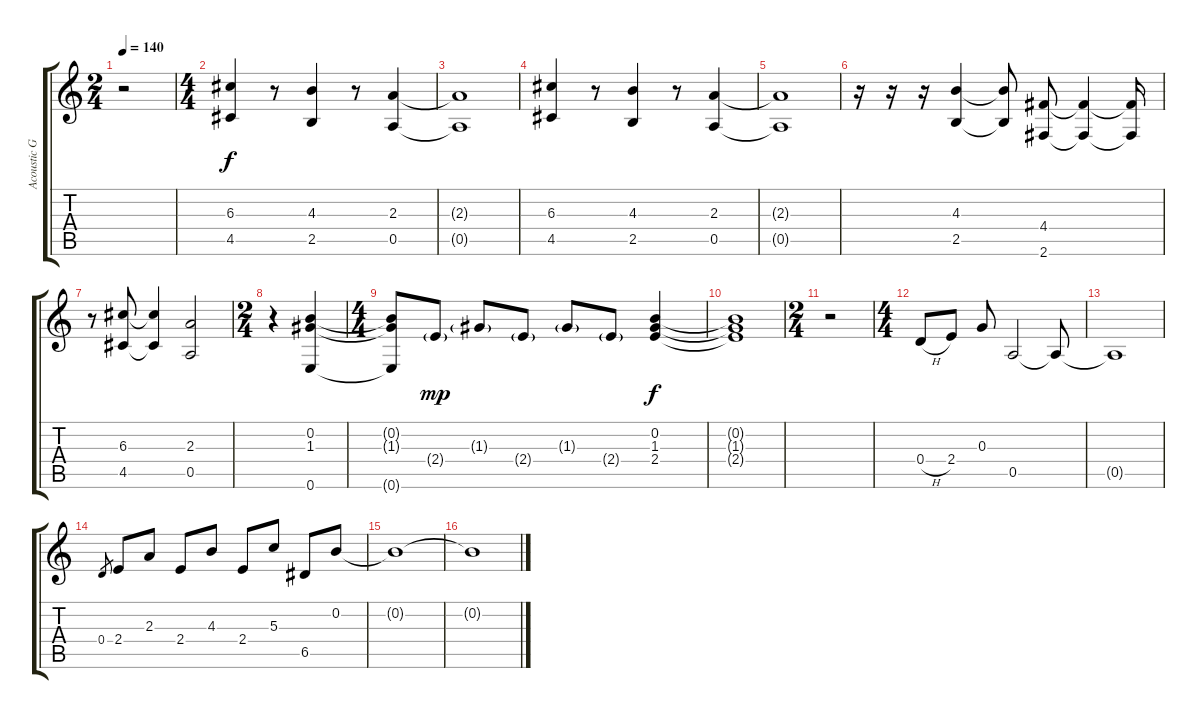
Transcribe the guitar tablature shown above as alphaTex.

\track ("Acoustic Guitar" "Acoustic G") {instrument acousticguitarsteel}
\staff {score tabs}
\tuning (E4 B3 G3 D3 A2 E2) {hide}
\ts (2 4)
\tempo 140
\clef g2
\ks c
r.2{dy mp} |
\ts (4 4)
(6.3 4.5).4{dy f} r.8 (4.3 2.5).4 r.8 (2.3 0.5).4 |
(2.3{t} 0.5{t}).1 |
(6.3 4.5).4 r.8 (4.3 2.5).4 r.8 (2.3 0.5).4 |
(2.3{t} 0.5{t}).1 |
r.16 r.16 r.16 (4.3 2.5).4 (4.3{t} 2.5{t}).8 (4.4 2.6).8 (4.4{t} 2.6{t}).4 (4.4{t} 2.6{t}).16 |
r.8 (6.3 4.5).8 (6.3{t} 4.5{t}).4 (2.3 0.5).2 |
\ts (2 4)
r.4 (0.2 1.3 0.6).4 |
\ts (4 4)
(0.2{t} 1.3{t} 0.6{t}).8 2.4{g}.8{dy mp} 1.3{g}.8 2.4{g}.8 1.3{g}.8 2.4{g}.8 (0.2 1.3 2.4).4{dy f} |
(0.2{t} 1.3{t} 2.4{t}).1 |
\ts (2 4)
r.2 |
\ts (4 4)
0.4{h}.8 2.4.8 0.3.8 0.5.2 0.5{t}.8 |
0.5{t}.1 |
0.4.8{gr} 2.4.8 2.3.8 2.4.8 4.3.8 2.4.8 5.3.8 6.5.8 0.2.8 |
0.2{t}.1 |
0.2{t}.1
